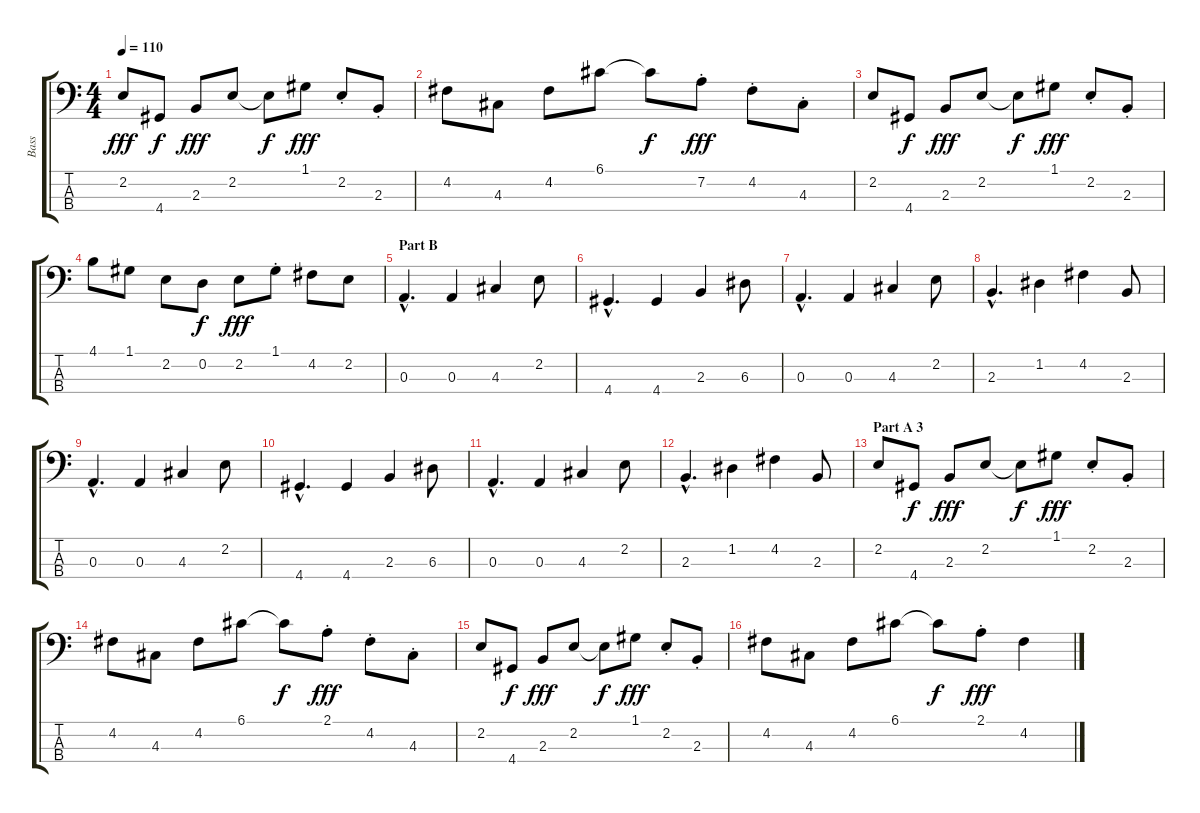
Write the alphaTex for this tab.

\track ("Bass" "Bass") {instrument acousticbass}
\staff {score tabs}
\tuning (G2 D2 A1 E1) {hide}
\ts (4 4)
\tempo 110
\clef f4
\ks c
2.2.8{dy fff} 4.4.8{dy f} 2.3.8{dy fff} 2.2.8 2.2{t}.8{dy f} 1.1.8{dy fff} 2.2{st}.8 2.3{st}.8 |
4.2.8 4.3.8 4.2.8 6.1.8 6.1{t}.8{dy f} 7.2{st}.8{dy fff} 4.2{st}.8 4.3{st}.8 |
2.2.8 4.4.8{dy f} 2.3.8{dy fff} 2.2.8 2.2{t}.8{dy f} 1.1.8{dy fff} 2.2{st}.8 2.3{st}.8 |
4.1.8 1.1.8 2.2.8 0.2.8{dy f} 2.2.8{dy fff} 1.1{st}.8 4.2.8 2.2.8 |
\section ("" "Part B")
0.3{hac}.4{d} 0.3.4 4.3.4 2.2.8 |
4.4{hac}.4{d} 4.4.4 2.3.4 6.3.8 |
0.3{hac}.4{d} 0.3.4 4.3.4 2.2.8 |
2.3{hac}.4{d} 1.2.4 4.2.4 2.3.8 |
0.3{hac}.4{d} 0.3.4 4.3.4 2.2.8 |
4.4{hac}.4{d} 4.4.4 2.3.4 6.3.8 |
0.3{hac}.4{d} 0.3.4 4.3.4 2.2.8 |
2.3{hac}.4{d} 1.2.4 4.2.4 2.3.8 |
\section ("" "Part A 3")
2.2.8 4.4.8{dy f} 2.3.8{dy fff} 2.2.8 2.2{t}.8{dy f} 1.1.8{dy fff} 2.2{st}.8 2.3{st}.8 |
4.2.8 4.3.8 4.2.8 6.1.8 6.1{t}.8{dy f} 2.1{st}.8{dy fff} 4.2{st}.8 4.3{st}.8 |
2.2.8 4.4.8{dy f} 2.3.8{dy fff} 2.2.8 2.2{t}.8{dy f} 1.1.8{dy fff} 2.2{st}.8 2.3{st}.8 |
4.2.8 4.3.8 4.2.8 6.1.8 6.1{t}.8{dy f} 2.1{st}.8{dy fff} 4.2.4
